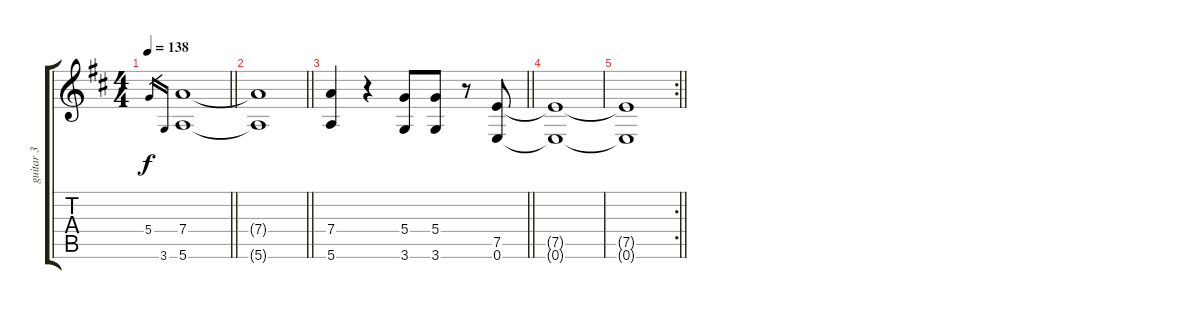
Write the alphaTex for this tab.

\track ("guitar 3" "guitar 3") {instrument acousticguitarsteel}
\staff {score tabs}
\tuning (E4 B3 G3 D3 A2 E2) {hide}
\ts (4 4)
\tempo 138
\clef g2
\barLineRight lightlight
\ks d
5.4.16{gr dy f} 3.6.16{gr} (7.4 5.6).1 |
\barLineRight lightlight
(7.4{t} 5.6{t}).1 |
\barLineRight lightlight
(7.4 5.6).4 r.4 (5.4 3.6).8 (5.4 3.6).8 r.8 (7.5 0.6).8 |
(7.5{t} 0.6{t}).1 |
\rc 2
\barLineRight lightlight
(7.5{t} 0.6{t}).1
